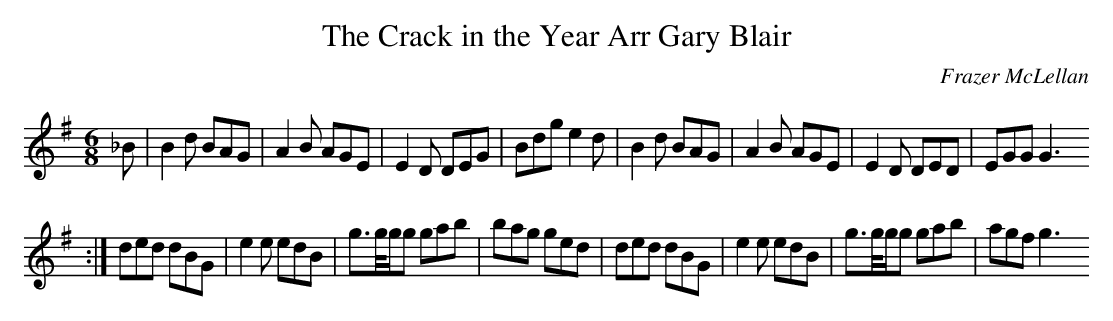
X:1
T:The Crack in the Year Arr Gary Blair
M:6/8
L:1/8
C:Frazer McLellan
K:G
_B|B2 d BAG|A2 B AGE|E2 D DEG|Bdg e2 d|B2 d BAG|A2 B AGE|E2 D DED|EGG G3
:|
ded dBG|e2 e edB|g>g/g/g gab|bag ged|ded dBG|e2 e edB|g>g/g/g gab|agf g3
:|
